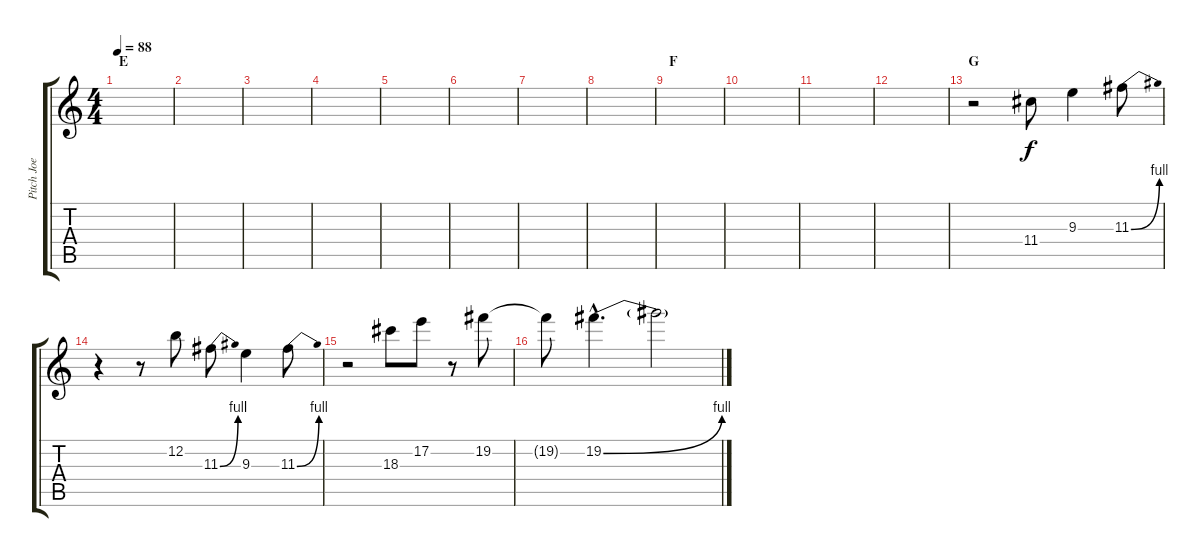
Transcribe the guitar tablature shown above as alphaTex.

\track ("Pitch Joe" "Pitch Joe") {instrument overdrivenguitar}
\staff {score tabs}
\tuning (E4 B3 G3 D3 A2 E2) {hide}
\ts (4 4)
\section ("" "E")
\tempo 88
\clef g2
\ks c
|
|
|
|
|
|
|
|
\section ("" "F")
|
|
|
|
\section ("" "G")
r.2 11.4.8 9.3.4 11.3{be (bend 0 0 60 4)}.8 |
r.4 r.8 12.2.8 11.3{be (bend 0 0 60 4)}.8 9.3.4 11.3{be (bend 0 0 60 4)}.8 |
r.2 18.3.8 17.2.8 r.8 19.2.8 |
19.2{t}.8 19.2{be (bend 0 0 60 4) hac}.4{d} 19.2{t}.2
